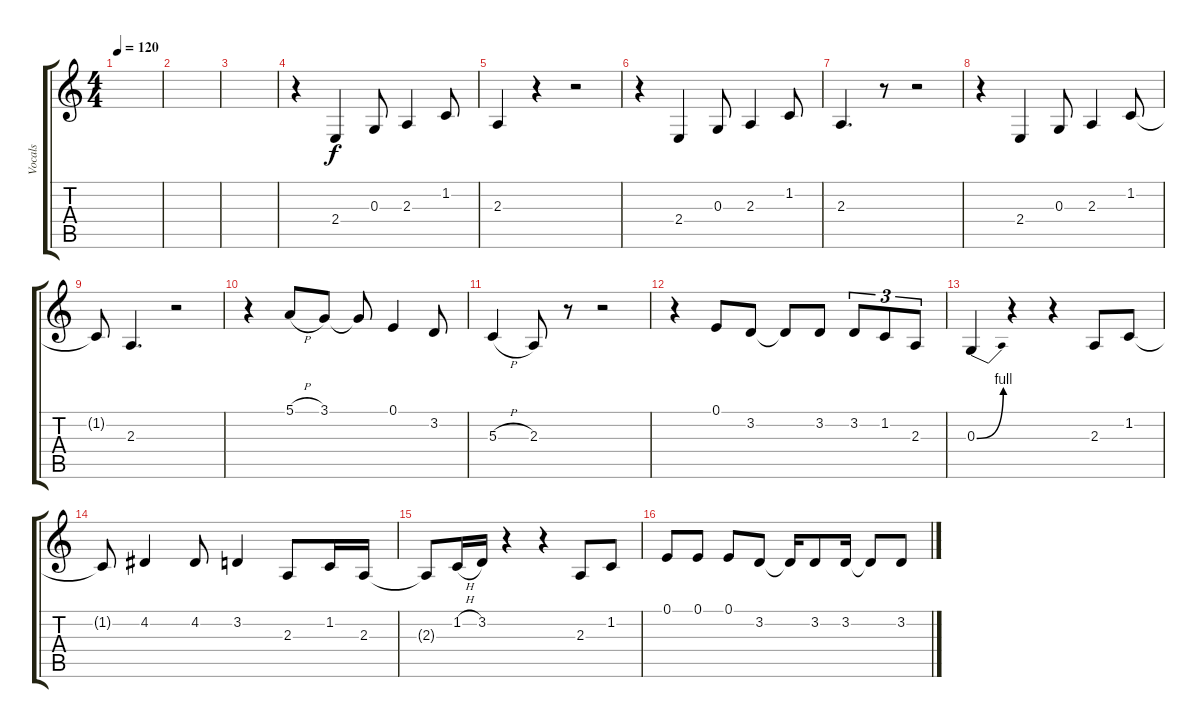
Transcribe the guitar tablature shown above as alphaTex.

\track ("Vocals" "Vocals") {instrument sopranosax}
\staff {score tabs}
\tuning (E4 B3 G3 D3 A2 E2) {hide}
\ts (4 4)
\tempo 120
\clef g2
\ks c
|
|
|
r.4 2.4.4 0.3.8 2.3.4 1.2.8 |
2.3.4 r.4 r.2 |
r.4 2.4.4 0.3.8 2.3.4 1.2.8 |
2.3.4{d} r.8 r.2 |
r.4 2.4.4 0.3.8 2.3.4 1.2.8 |
1.2{t}.8 2.3.4{d} r.2 |
r.4 5.1{h}.8 3.1.8 3.1{t}.8 0.1.4 3.2.8 |
5.3{h}.4 2.3.8 r.8 r.2 |
r.4 0.1.8 3.2.8 3.2{t}.8 3.2.8 3.2.8{tu (3 2)} 1.2.8{tu (3 2)} 2.3.8{tu (3 2)} |
0.3{be (bend 0 0 60 4)}.4 r.4 r.4 2.3.8 1.2.8 |
1.2{t}.8 4.2.4 4.2.8 3.2.4 2.3.8 1.2.16 2.3.16 |
2.3{t}.8 1.2{h}.16 3.2.16 r.4 r.4 2.3.8 1.2.8 |
0.1.8 0.1.8 0.1.8 3.2.8 3.2{t}.16 3.2.8 3.2.16 3.2{t}.8 3.2.8
